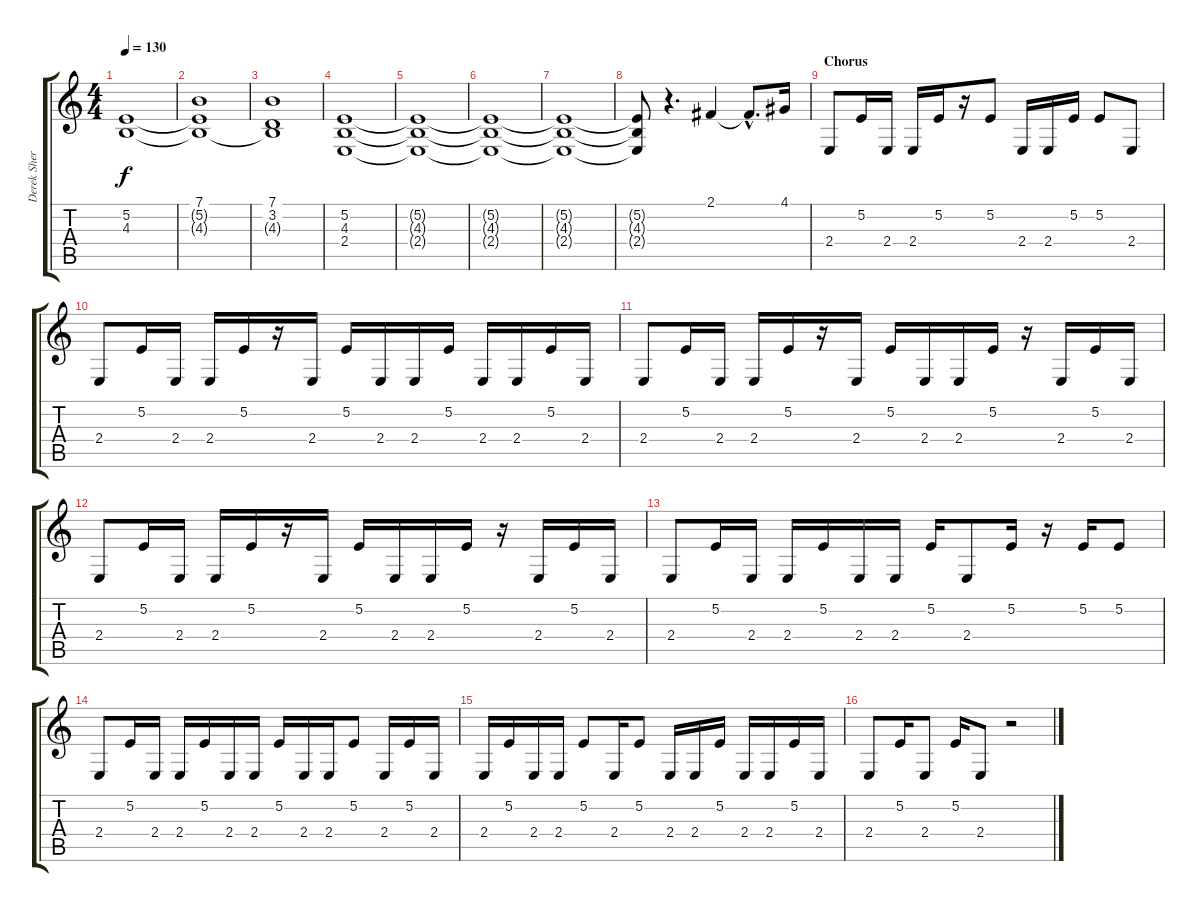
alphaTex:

\track ("Derek Sherinian" "Derek Sher") {instrument lead2sawtooth}
\staff {score tabs}
\tuning (E4 B3 G3 D3 A2 E2) {hide}
\ts (4 4)
\tempo 130
\clef g2
\ks c
(5.2{t} 4.3{t}).1{dy f} |
(7.1 5.2{t} 4.3{t}).1 |
(7.1 3.2 4.3{t}).1 |
(5.2 4.3 2.4).1 |
(5.2{t} 4.3{t} 2.4{t}).1 |
(5.2{t} 4.3{t} 2.4{t}).1 |
(5.2{t} 4.3{t} 2.4{t}).1 |
(5.2{t} 4.3{t} 2.4{t}).8 r.4{d} 2.1.4 2.1{hac t}.8{d} 4.1.16 |
\section ("" "Chorus")
2.4.8 5.2.16 2.4.16 2.4.16 5.2.16 r.16 5.2.8 2.4.16 2.4.16 5.2.16 5.2.8 2.4.8 |
2.4.8 5.2.16 2.4.16 2.4.16 5.2.16 r.16 2.4.16 5.2.16 2.4.16 2.4.16 5.2.16 2.4.16 2.4.16 5.2.16 2.4.16 |
2.4.8 5.2.16 2.4.16 2.4.16 5.2.16 r.16 2.4.16 5.2.16 2.4.16 2.4.16 5.2.16 r.16 2.4.16 5.2.16 2.4.16 |
2.4.8 5.2.16 2.4.16 2.4.16 5.2.16 r.16 2.4.16 5.2.16 2.4.16 2.4.16 5.2.16 r.16 2.4.16 5.2.16 2.4.16 |
2.4.8 5.2.16 2.4.16 2.4.16 5.2.16 2.4.16 2.4.16 5.2.16 2.4.8 5.2.16 r.16 5.2.16 5.2.8 |
2.4.8 5.2.16 2.4.16 2.4.16 5.2.16 2.4.16 2.4.16 5.2.16 2.4.16 2.4.16 5.2.8 2.4.16 5.2.16 2.4.16 |
2.4.16 5.2.16 2.4.16 2.4.16 5.2.8 2.4.16 5.2.8 2.4.16 2.4.16 5.2.16 2.4.16 2.4.16 5.2.16 2.4.16 |
2.4.8 5.2.16 2.4.8 5.2.16 2.4.8 r.2
